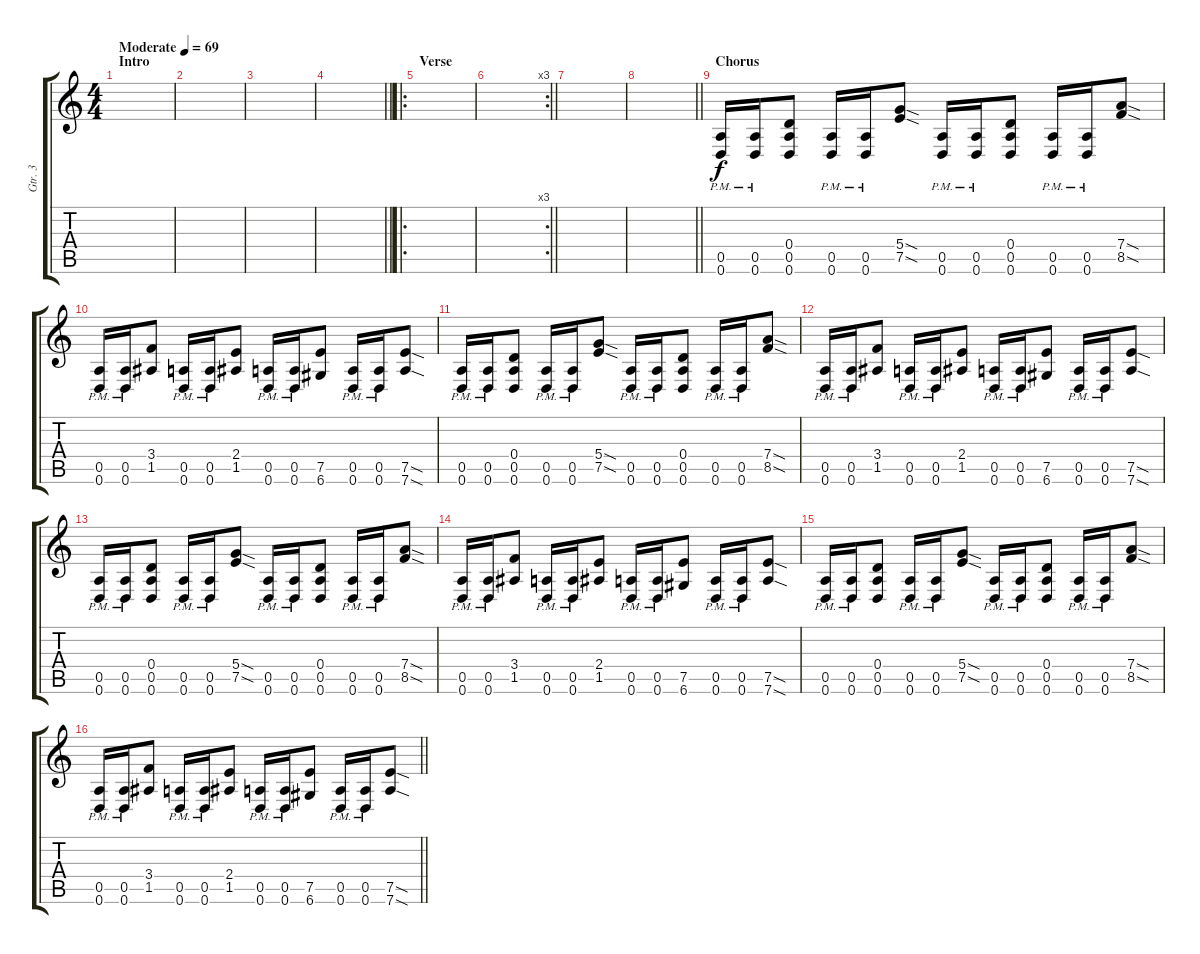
\track ("Gtr. 3" "Gtr. 3") {instrument distortionguitar}
\staff {score tabs}
\tuning (E4 B3 G3 D3 A2 D2) {hide}
\ts (4 4)
\section ("" "Intro")
\tempo (69 "Moderate")
\clef g2
\ks c
|
|
|
\barLineRight lightlight
|
\ro
\section ("" "Verse")
|
\rc 3
\barLineRight lightlight
|
|
\barLineRight lightlight
|
\section ("" "Chorus")
(0.5{pm} 0.6{pm}).16 (0.5{pm} 0.6{pm}).16 (0.4 0.5 0.6).8 (0.5{pm} 0.6{pm}).16 (0.5{pm} 0.6{pm}).16 (5.4{sod} 7.5{sod}).8 (0.5{pm} 0.6{pm}).16 (0.5{pm} 0.6{pm}).16 (0.4 0.5 0.6).8 (0.5{pm} 0.6{pm}).16 (0.5{pm} 0.6{pm}).16 (7.4{sod} 8.5{sod}).8 |
(0.5{pm} 0.6{pm}).16 (0.5{pm} 0.6{pm}).16 (3.4 1.5).8 (0.5{pm} 0.6{pm}).16 (0.5{pm} 0.6{pm}).16 (2.4 1.5).8 (0.5{pm} 0.6{pm}).16 (0.5{pm} 0.6{pm}).16 (7.5 6.6).8 (0.5{pm} 0.6{pm}).16 (0.5{pm} 0.6{pm}).16 (7.5{sod} 7.6{sod}).8 |
(0.5{pm} 0.6{pm}).16 (0.5{pm} 0.6{pm}).16 (0.4 0.5 0.6).8 (0.5{pm} 0.6{pm}).16 (0.5{pm} 0.6{pm}).16 (5.4{sod} 7.5{sod}).8 (0.5{pm} 0.6{pm}).16 (0.5{pm} 0.6{pm}).16 (0.4 0.5 0.6).8 (0.5{pm} 0.6{pm}).16 (0.5{pm} 0.6{pm}).16 (7.4{sod} 8.5{sod}).8 |
(0.5{pm} 0.6{pm}).16 (0.5{pm} 0.6{pm}).16 (3.4 1.5).8 (0.5{pm} 0.6{pm}).16 (0.5{pm} 0.6{pm}).16 (2.4 1.5).8 (0.5{pm} 0.6{pm}).16 (0.5{pm} 0.6{pm}).16 (7.5 6.6).8 (0.5{pm} 0.6{pm}).16 (0.5{pm} 0.6{pm}).16 (7.5{sod} 7.6{sod}).8 |
(0.5{pm} 0.6{pm}).16 (0.5{pm} 0.6{pm}).16 (0.4 0.5 0.6).8 (0.5{pm} 0.6{pm}).16 (0.5{pm} 0.6{pm}).16 (5.4{sod} 7.5{sod}).8 (0.5{pm} 0.6{pm}).16 (0.5{pm} 0.6{pm}).16 (0.4 0.5 0.6).8 (0.5{pm} 0.6{pm}).16 (0.5{pm} 0.6{pm}).16 (7.4{sod} 8.5{sod}).8 |
(0.5{pm} 0.6{pm}).16 (0.5{pm} 0.6{pm}).16 (3.4 1.5).8 (0.5{pm} 0.6{pm}).16 (0.5{pm} 0.6{pm}).16 (2.4 1.5).8 (0.5{pm} 0.6{pm}).16 (0.5{pm} 0.6{pm}).16 (7.5 6.6).8 (0.5{pm} 0.6{pm}).16 (0.5{pm} 0.6{pm}).16 (7.5{sod} 7.6{sod}).8 |
(0.5{pm} 0.6{pm}).16 (0.5{pm} 0.6{pm}).16 (0.4 0.5 0.6).8 (0.5{pm} 0.6{pm}).16 (0.5{pm} 0.6{pm}).16 (5.4{sod} 7.5{sod}).8 (0.5{pm} 0.6{pm}).16 (0.5{pm} 0.6{pm}).16 (0.4 0.5 0.6).8 (0.5{pm} 0.6{pm}).16 (0.5{pm} 0.6{pm}).16 (7.4{sod} 8.5{sod}).8 |
\barLineRight lightlight
(0.5{pm} 0.6{pm}).16 (0.5{pm} 0.6{pm}).16 (3.4 1.5).8 (0.5{pm} 0.6{pm}).16 (0.5{pm} 0.6{pm}).16 (2.4 1.5).8 (0.5{pm} 0.6{pm}).16 (0.5{pm} 0.6{pm}).16 (7.5 6.6).8 (0.5{pm} 0.6{pm}).16 (0.5{pm} 0.6{pm}).16 (7.5{sod} 7.6{sod}).8
